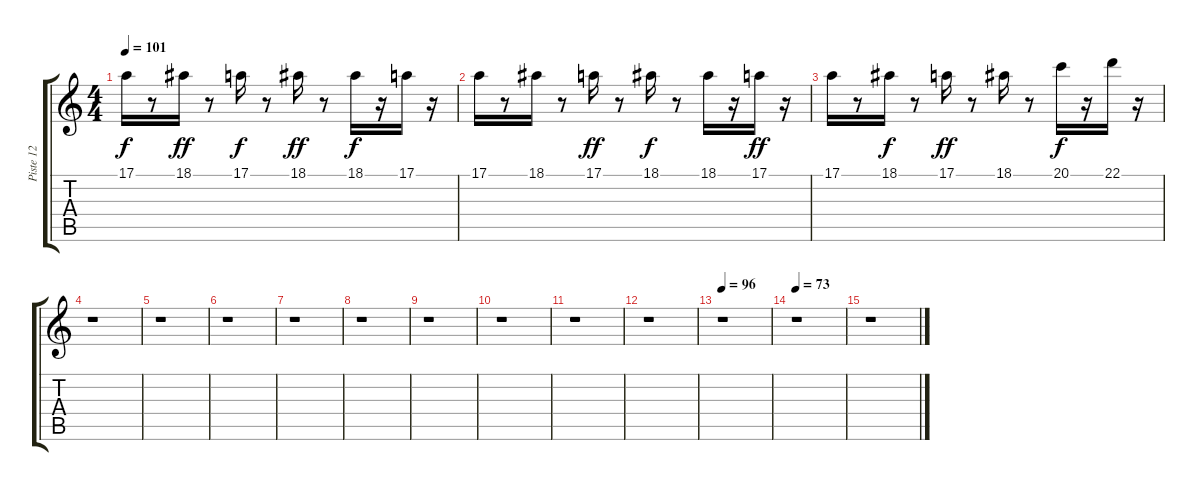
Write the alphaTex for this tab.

\track ("Piste 12" "Piste 12") {instrument electricpiano1}
\staff {score tabs}
\tuning (E4 B3 G3 D3 A2 E2) {hide}
\ts (4 4)
\tempo 101
\clef g2
\ks c
17.1.16{dy f} r.8 18.1.16{dy ff} r.8 17.1.16{dy f} r.8 18.1.16{dy ff} r.8 18.1.16{dy f} r.16 17.1.16 r.16 |
17.1.16 r.8 18.1.16 r.8 17.1.16{dy ff} r.8 18.1.16{dy f} r.8 18.1.16 r.16 17.1.16{dy ff} r.16 |
17.1.16 r.8 18.1.16{dy f} r.8 17.1.16{dy ff} r.8 18.1.16 r.8 20.1.16{dy f} r.16 22.1.16 r.16 |
r.1 |
r.1 |
r.1 |
r.1 |
r.1 |
r.1 |
r.1 |
r.1 |
r.1 |
\tempo 96
r.1 |
\tempo 73
r.1 |
r.1
